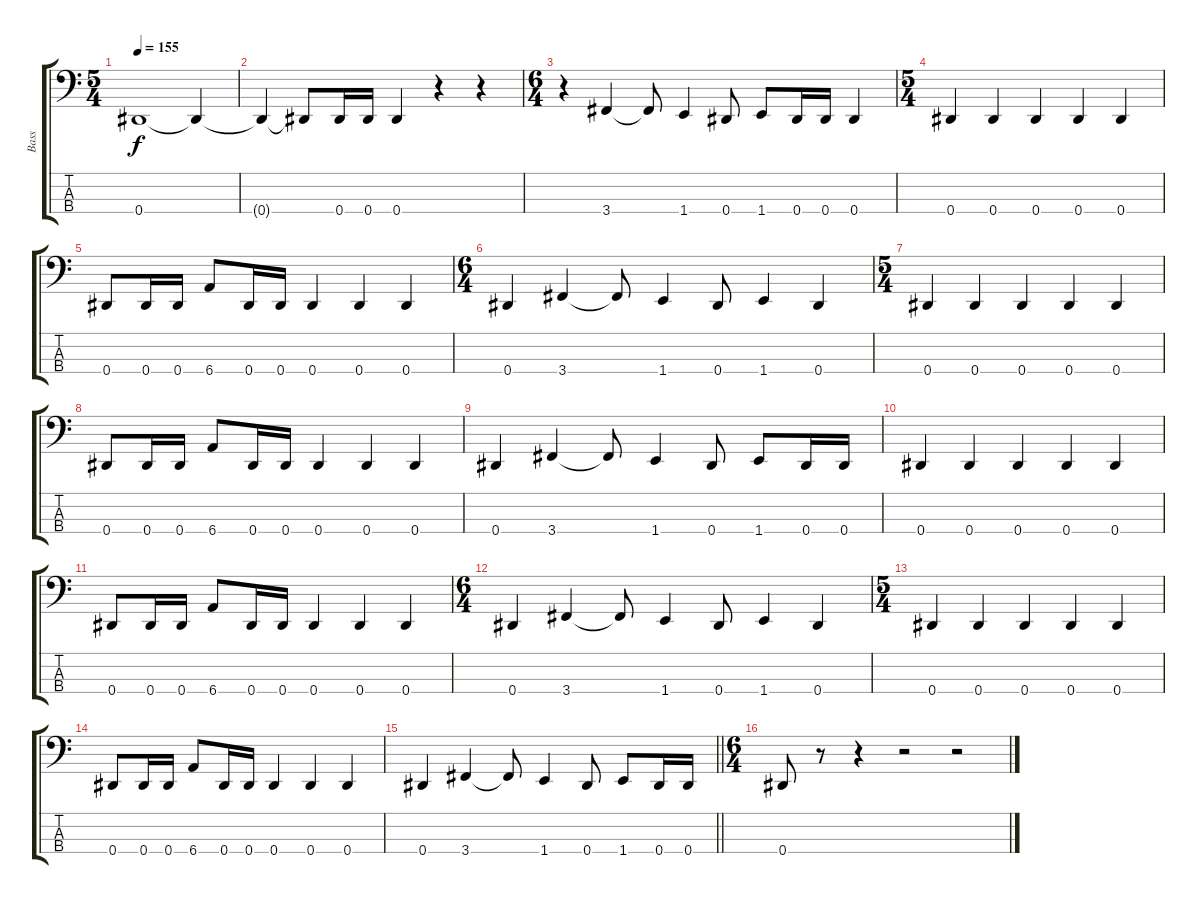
\track ("Bass" "Bass") {instrument electricbassfinger}
\staff {score tabs}
\tuning (Gb2 Db2 Ab1 Eb1) {hide}
\ts (5 4)
\tempo 155
\clef f4
\ks c
0.4.1{dy f} 0.4{t}.4 |
0.4{t}.4 0.4{t}.8 0.4.16 0.4.16 0.4.4 r.4 r.4 |
\ts (6 4)
r.4 3.4.4 3.4{t}.8 1.4.4 0.4.8 1.4.8 0.4.16 0.4.16 0.4.4 |
\ts (5 4)
0.4.4 0.4.4 0.4.4 0.4.4 0.4.4 |
0.4.8 0.4.16 0.4.16 6.4.8 0.4.16 0.4.16 0.4.4 0.4.4 0.4.4 |
\ts (6 4)
0.4.4 3.4.4 3.4{t}.8 1.4.4 0.4.8 1.4.4 0.4.4 |
\ts (5 4)
0.4.4 0.4.4 0.4.4 0.4.4 0.4.4 |
0.4.8 0.4.16 0.4.16 6.4.8 0.4.16 0.4.16 0.4.4 0.4.4 0.4.4 |
0.4.4 3.4.4 3.4{t}.8 1.4.4 0.4.8 1.4.8 0.4.16 0.4.16 |
0.4.4 0.4.4 0.4.4 0.4.4 0.4.4 |
0.4.8 0.4.16 0.4.16 6.4.8 0.4.16 0.4.16 0.4.4 0.4.4 0.4.4 |
\ts (6 4)
0.4.4 3.4.4 3.4{t}.8 1.4.4 0.4.8 1.4.4 0.4.4 |
\ts (5 4)
0.4.4 0.4.4 0.4.4 0.4.4 0.4.4 |
0.4.8 0.4.16 0.4.16 6.4.8 0.4.16 0.4.16 0.4.4 0.4.4 0.4.4 |
\barLineRight lightlight
0.4.4 3.4.4 3.4{t}.8 1.4.4 0.4.8 1.4.8 0.4.16 0.4.16 |
\ts (6 4)
0.4.8 r.8 r.4 r.2 r.2
